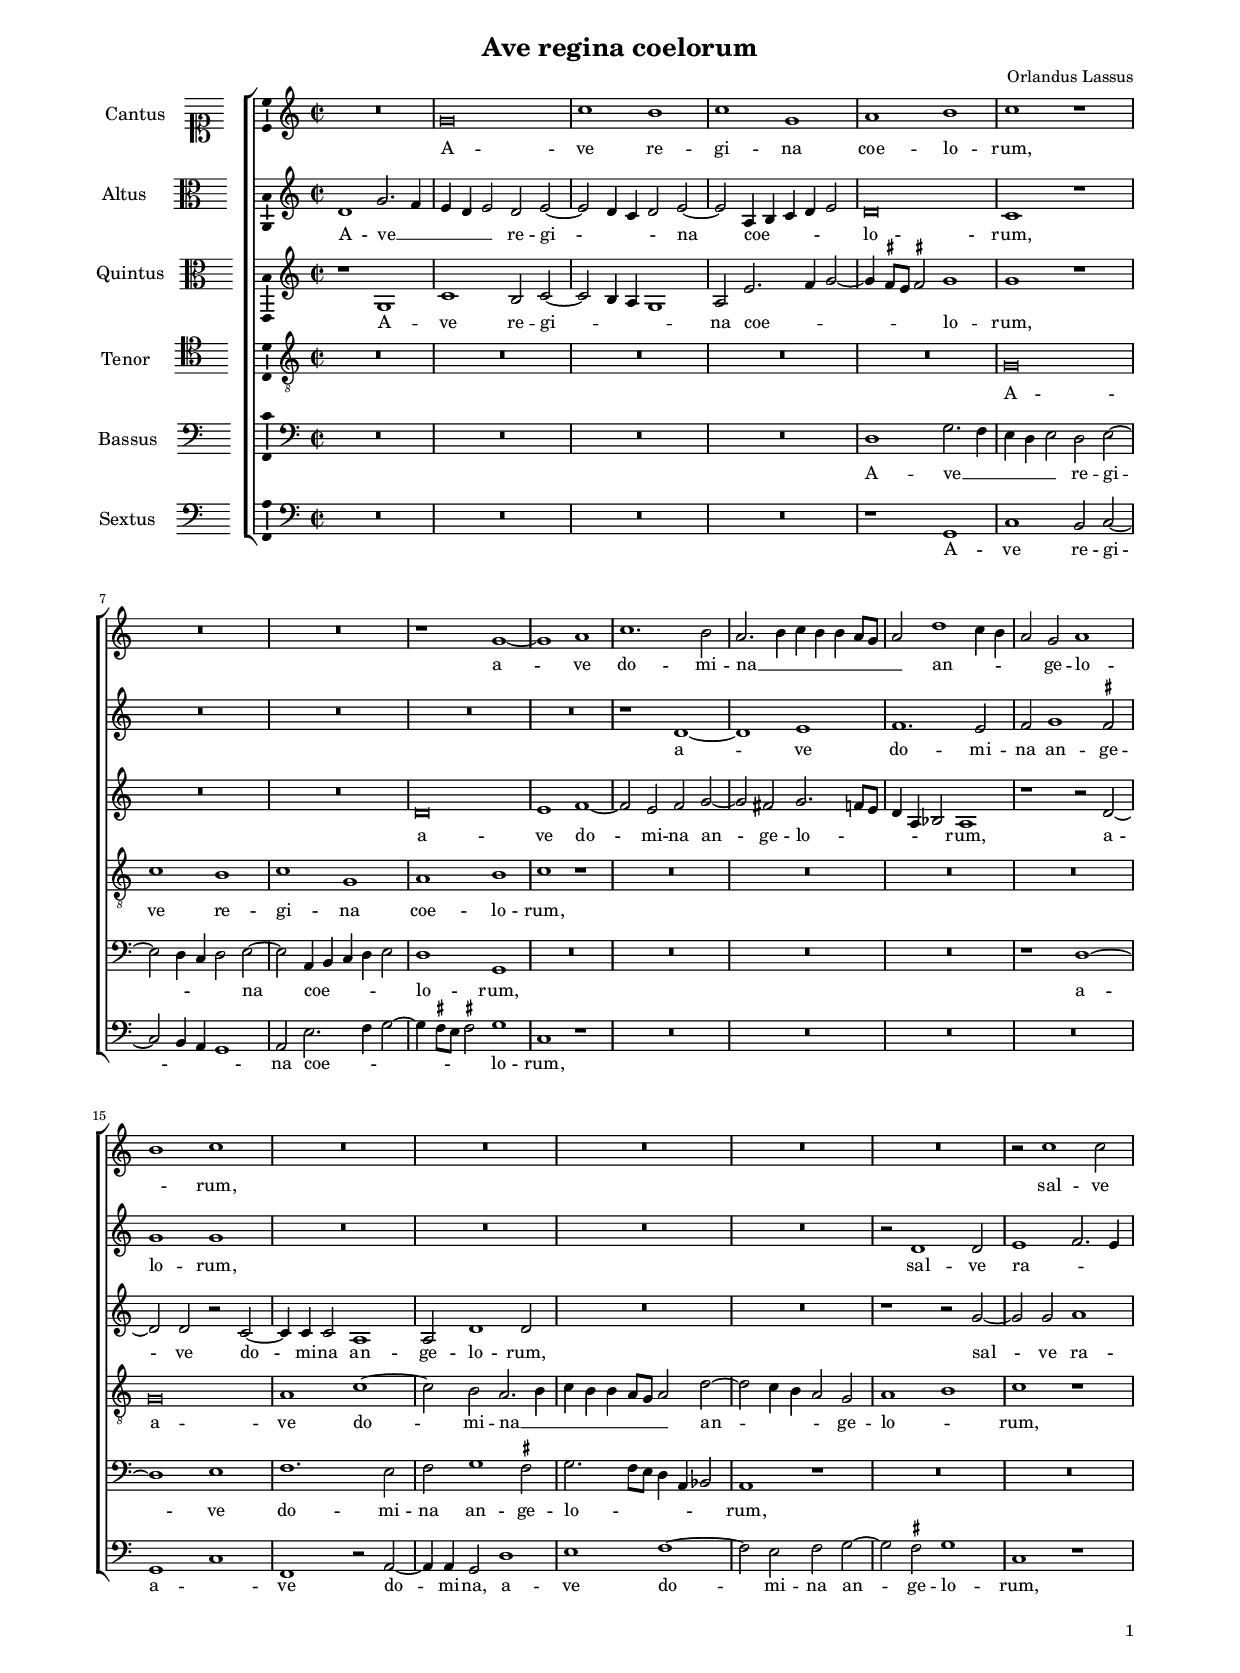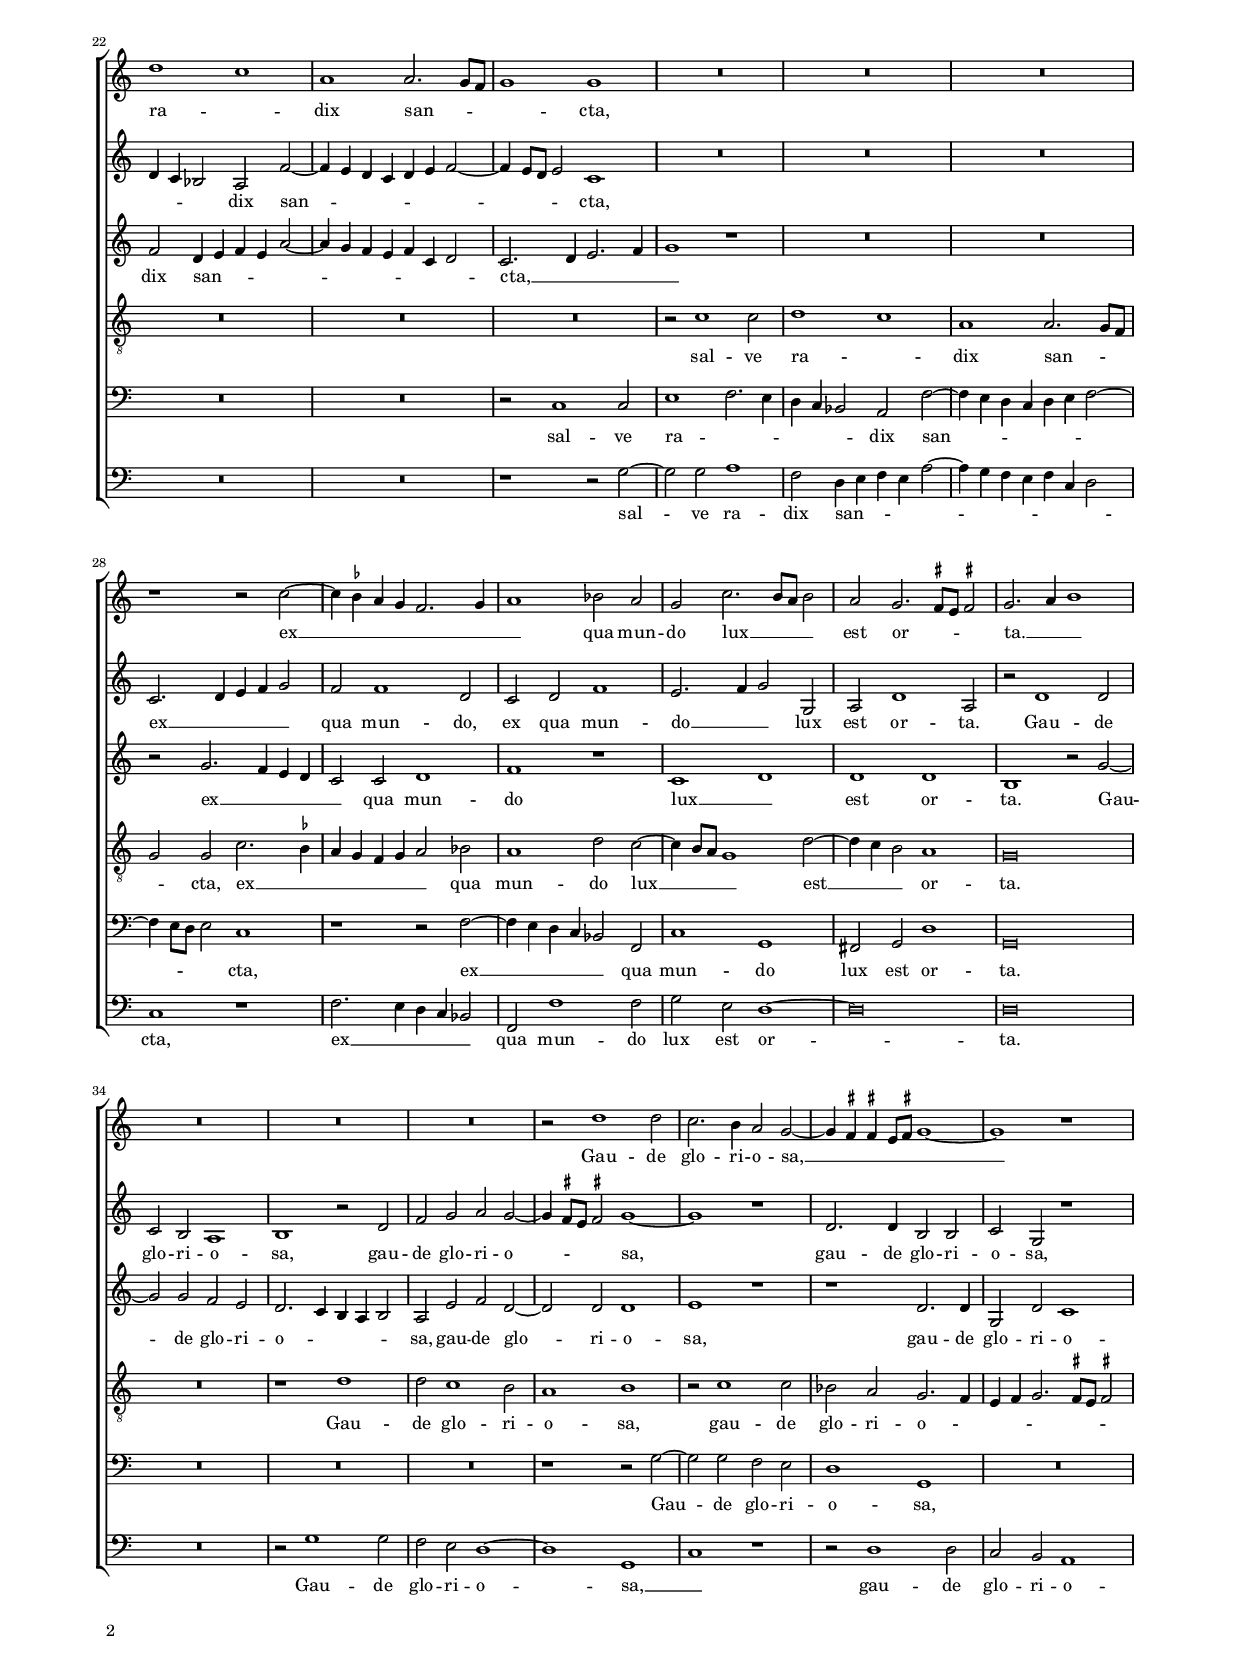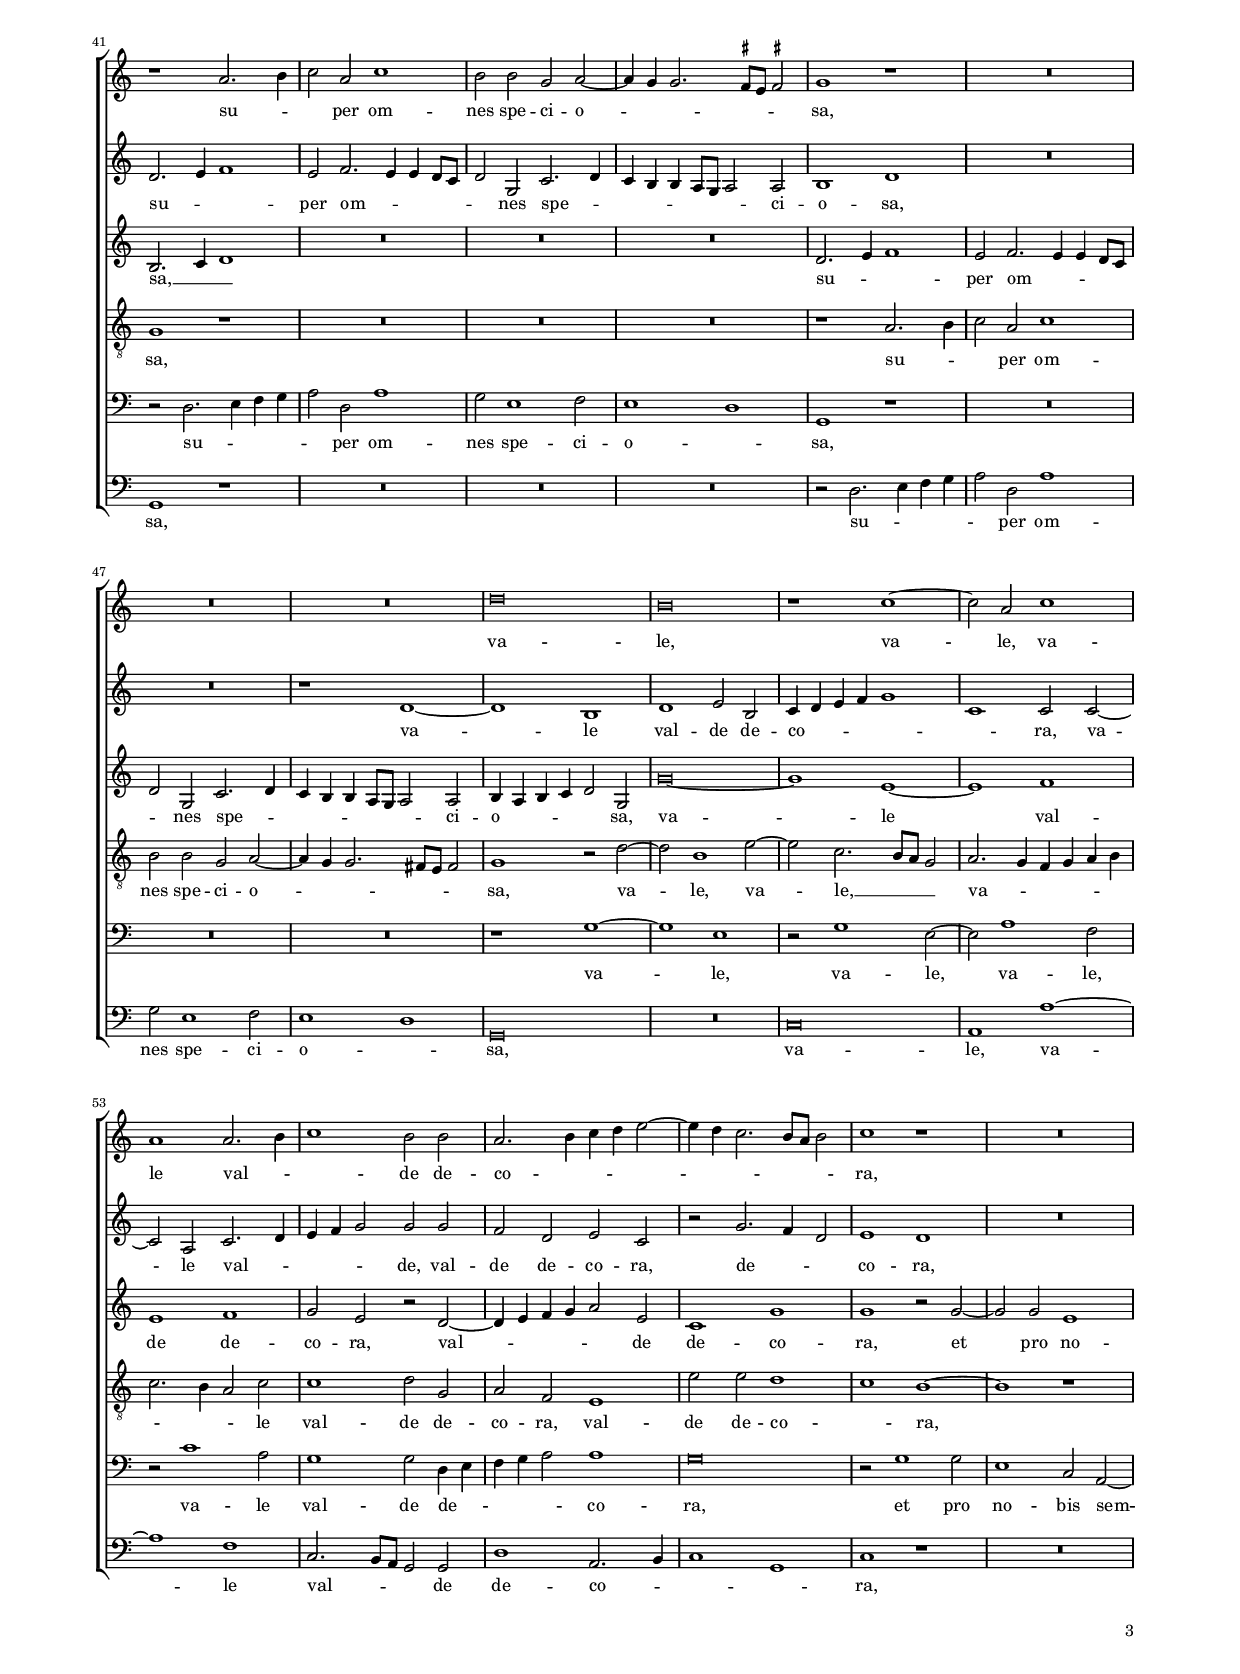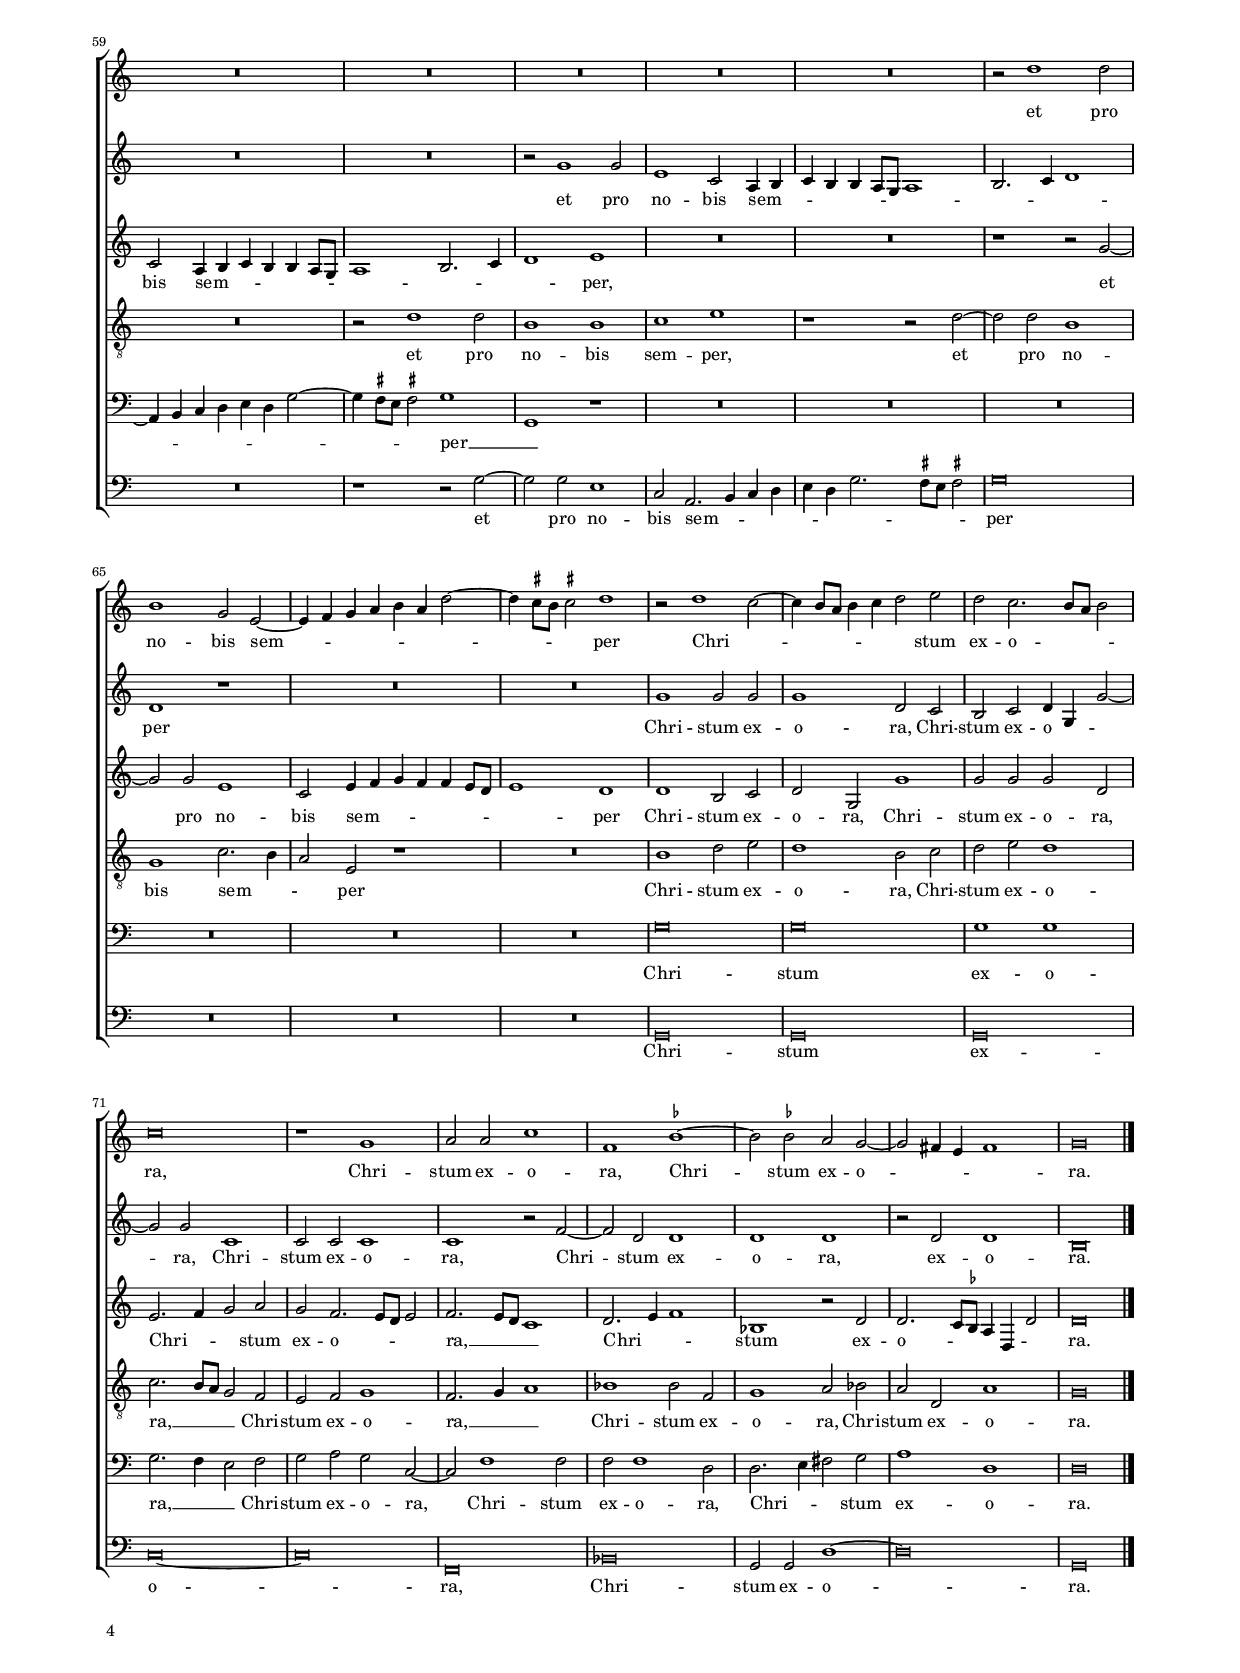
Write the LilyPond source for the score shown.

\header
{
  title="Ave regina coelorum"
  composer="Orlandus Lassus"
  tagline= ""
}

\version "2.24.1"
\language deutsch
#(set-global-staff-size 14.2)
% #(set-default-paper-size "letter")
#(ly:set-option 'point-and-click #f)


\paper
	{
	top-margin = 1.5 \cm
	bottom-margin = 1 \cm
	left-margin = 1.8 \cm
	right-margin = 1.8 \cm
	ragged-bottom = ##f
	ragged-last-bottom = ##t
	print-page-number = ##f
	system-system-spacing = #'((basic-distance . 16) (minimum-distance . 14) (padding . 5) (strechability . 50))
	oddFooterMarkup=\markup   \fill-line { "" \fromproperty #'page:page-number-string }
	evenFooterMarkup=\markup  \fill-line { \fromproperty #'page:page-number-string "" }
	last-bottom-spacing = #'((basic-distance . 12) (minimum-distance . 7) (padding . 4))
	systems-per-page = 3
%	page-count = 4
%	min-systems-per-page = 3
	}


global = {
	\key c \major
	\time 2/2 \set Score.measureLength = #(ly:make-moment 2/1)
	\skip 1*2*77 \bar "|."
	}

ficta = { \once \set suggestAccidentals = ##t }
	
forget = #(define-music-function (music) (ly:music?) #{
	\accidentalStyle forget
	$music
	\accidentalStyle default
	#})



incipitcantus = \markup { \score {
	{
	\set Staff.instrumentName = \markup { \fontsize #1 "Cantus" }
	\key c \major
	\clef soprano
	s4 \bar ""
	}
	\layout  {
	raggedright = ##t
	indent = 1.6 \cm
	line-width = 2.5 \cm
	\context { \Staff \remove Time_signature_engraver }
	\override Staff.Clef.Y-extent = #'(0 . 0)
	}} \hspace #1 }

      
incipitaltus = \markup { \score {
	{
	\set Staff.instrumentName = \markup { \fontsize #1 "Altus" }
	\key c \major
	\clef alto
	s4 \bar ""
	}
	\layout  {
	raggedright = ##t
	indent = 1.6 \cm
	line-width = 2.5 \cm
	\context { \Staff \remove Time_signature_engraver }
	\override Staff.Clef.Y-extent = #'(0 . 0)
	}} \hspace #1 }
      
      
incipitquintus = \markup { \score {
	{
	\set Staff.instrumentName = \markup { \fontsize #1 "Quintus" }
	\key c \major
	\clef alto
	s4 \bar ""
	}
	\layout  {
	raggedright = ##t
	indent = 1.6 \cm
	line-width = 2.5 \cm
	\context { \Staff \remove Time_signature_engraver }
	\override Staff.Clef.Y-extent = #'(0 . 0)
	}} \hspace #1 }
    
    
incipittenor = \markup { \score {
	{
	\set Staff.instrumentName = \markup { \fontsize #1 "Tenor" }
	\key c \major
	\clef tenor
	s4 \bar ""
	}
	\layout  {
	raggedright = ##t
	indent = 1.6 \cm
	line-width = 2.5 \cm
	\context { \Staff \remove Time_signature_engraver }
	\override Staff.Clef.Y-extent = #'(0 . 0)
	}} \hspace #1 }
      
      
incipitbassus = \markup { \score {
	{
	\set Staff.instrumentName = \markup { \fontsize #1 "Bassus" }
	\key c \major
	\clef bass
	s4 \bar ""
	}
	\layout  {
	raggedright = ##t
	indent = 1.6 \cm
	line-width = 2.5 \cm
	\context { \Staff \remove Time_signature_engraver }
	\override Staff.Clef.Y-extent = #'(0 . 0)
	}} \hspace #1 }

    
incipitsextus = \markup { \score {
	{
	\set Staff.instrumentName = \markup { \fontsize #1 "Sextus" }
	\key c \major
	\clef bass
	s4 \bar ""
	}
	\layout  {
	raggedright = ##t
	indent = 1.6 \cm
	line-width = 2.5 \cm
	\context { \Staff \remove Time_signature_engraver }
	\override Staff.Clef.Y-extent = #'(0 . 0)
	}} \hspace #1 }
      

cantus =  \relative c''
	{
	R\breve
	g\breve
	c1 h
	c1 g
%5
	a1 h |
	c1 r
	R\breve
	R\breve
	r1 g~
%10
	g1 a |
	c1. h2
	a2. h4 c h h a8 g
	a2 d1 c4 h
	a2 g a1
%15
	h1 c |
	R\breve
	R\breve
	R\breve
	R\breve
%20
	R\breve |
	r2 c1 c2
	d1 c
	a1 a2. g8 f
	g1 g
%25
	R\breve |
	R\breve
	R\breve
	r1 r2 c~
	c4 \ficta b a g f2. g4
%30
	a1 b2 a |
	g2 c2. h8 a h2 % \stemDown \ficta b8 a \stemNeutral \ficta b!2
	a2 g2. \ficta fis8 e \ficta fis!2
	g2. a4 h1
	R\breve
%35
	R\breve |
	R\breve
	r2 d1 d2
	c2. h4 a2 g~
	g4 \ficta fis \ficta fis! e8 \ficta fis! g1~
%40
	g1 r |
	r1 a2. h4
	c2 a c1
	h2 h g a~
	a4 g g2. \ficta fis8 e \ficta fis!2
%45
	g1 r |
	R\breve
	R\breve
	R\breve
	d'\breve
%50
	h\breve |
	r1 c~
	c2 a c1
	a1 a2. h4
	c1 h2 h
%55
	a2. h4 c d e2~ |
	e4 d c2. h8 a h2
	c1 r
	R\breve
	R\breve
%60
	R\breve |
	R\breve
	R\breve
	R\breve
	r2 d1 d2
%65
	h1 g2 e~ |
	e4 f g a h a d2~
	d4 \ficta cis8 h \ficta cis!2 d1
	r2 d1 c2~
	c4 h8 a h4 c d2 e
%70
	d2 c2. h8 a h2 |
	c\breve
	r1 g
	a2 a c1
	f,1 \ficta b~
%75
	\ficta b2 \ficta b! a g~ |
	g2 fis4 e fis1
	g\breve |
	}


altus = \relative c'
	{
	d1 g2. f4
	e4 d e2 d e~
	e2 d4 c d2 e~
	e2 a,4 h c d e2
%5
	d\breve |
	c1 r
	R\breve
	R\breve
	R\breve
%10
	R\breve |
	r1 d~
	d1 e
	f1. e2
	f2 g1 \ficta fis2
%15
	g1 g |
	R\breve
	R\breve
	R\breve
	R\breve
%20
	r2 d1 d2 |
	e1 f2. e4
	d4 c b2 a f'~
	f4 e d c d e f2~
	f4 e8 d e2 c1
%25
	R\breve |
	R\breve
	R\breve
	c2. d4 e f g2
	f2 f1 d2
%30
	c2 d f1 |
	e2. f4 g2 g,
	a2 d1 a2
	r2 d1 d2
	c2 h a1
%35
	h1 r2 d |
	f2 g a g~
	g4 \ficta fis8 e \ficta fis!2 g1~
	g1 r
	d2. d4 h2 h
%40
	c2 g r1 |
	d'2. e4 f1
	e2 f2. e4 e d8 c
	d2 g, c2. d4
	c4 h h a8 g a2 a
%45
	h1 d |
	R\breve
	R\breve
	r1 d~
	d1 h
%50
	d1 e2 h |
	c4 d e f g1
	c,1 c2 c~
	c2 a c2. d4
	e4 f g2 g g
%55
	f2 d e c |
	r2 g'2. f4 d2
	e1 d
	R\breve
	R\breve
%60
	R\breve |
	r2 g1 g2
	e1 c2 a4 h
	c4 h h a8 g a1
	h2. c4 d1
%65
	d1 r |
	R\breve
	R\breve
	g1 g2 g
	g1 d2 c
%70
	h2 c d4 g, g'2~ |
	g2 g c,1
	c2 c c1
	c1 r2 f~
	f2 d d1
%75
	d1 d |
	r2 d d1
	h\breve |
	}


quintus =  \relative c'
	{
	r1 g
	c1 h2 c~
	c2 h4 a g1
	a2 e'2. f4 g2~
%5
	g4 \ficta fis8 e \ficta fis!2 g1 |
	g1 r
	R\breve
	R\breve
	d\breve
%10
	e1 f~ |
	f2 e f g~
	g2 fis g2. f8 e
	d4 a b2 a1
	r1 r2 d~
%15
	d2 d r c~ |
	c4 c c2 a1
	a2 d1 d2
	R\breve
	R\breve
%20
	r1 r2 g~ |
	g2 g a1
	f2 d4 e f e a2~
	a4 g f e f c d2
	c2. d4 e2. f4
%25
	g1 r |
	R\breve
	R\breve
	r2 g2. f4 e d
	c2 c d1
%30
	f1 r |
	c1 d
	d1 d
	h1 r2 g'~
	g2 g f e
%35
	d2. c4 h a h2 |
	a2 e' f d~
	d2 d d1
	e1 r
	r1 d2. d4
%40
	g,2 d' c1 |
	h2. c4 d1
	R\breve
	R\breve
	R\breve
%45
	d2. e4 f1 |
	e2 f2. e4 e d8 c
	d2 g, c2. d4
	c4 h h a8 g a2 a
	h4 a h c d2 g,
%50
	g'\breve~ |
	g1 e~
	e1 f
	e1 f
	g2 e r d~
%55
	d4 e f g a2 e |
	c1 g'
	g1 r2 g~
	g2 g e1
	c2 a4 h c h h a8 g
%60
	a1 h2. c4 |
	d1 e
	R\breve
	R\breve
	r1 r2 g~
%65
	g2 g e1 |
	c2 e4 f g f f e8 d
	e1 d
	d1 h2 c
	d2 g, g'1
%70
	g2 g g d |
	e2. f4 g2 a
	g2 f2. e8 d e2
	f2. e8 d c1
	d2. e4 f1
%75
	b,1 r2 d |
	d2. c8 \ficta b a4 d, d'2
	d\breve |
	}


tenor =  \relative c'
	{
	R\breve
	R\breve
	R\breve
	R\breve
%5
	R\breve |
	g\breve
	c1 h
	c1 g
	a1 h
%10
	c1 r |
	R\breve
	R\breve
	R\breve
	R\breve
%15
	g\breve |
	a1 c~
	c2 h a2. h4
	c4 h h a8 g a2 d~
	d2 c4 h a2 g
%20
	a1 h |
	c1 r
	R\breve
	R\breve
	R\breve
%25
	r2 c1 c2 |
	d1 c
	a1 a2. g8 f
	g2 g c2. \ficta b4
	a4 g f g a2 b
%30
	a1 d2 c~ |
	c4 h8 a g1 d'2~
	d4 c h2 a1
	g\breve
	R\breve
%35
	r1 d' |
	d2 c1 h2
	a1 h
	r2 c1 c2
	b2 a g2. f4
%40
	e4 f g2. \ficta fis8 e \ficta fis!2 |
	g1 r
	R\breve
	R\breve
	R\breve
%45
	r1 a2. h4 |
	c2 a c1
	h2 h g a~
	a4 g g2. fis8 e fis2
	g1 r2 d'~
%50
	d2 h1 e2~ |
	e2 c2. h8 a g2
	a2. g4 f4 g a h
	c2. h4 a2 c
	c1 d2 g,
%55
	a2 f e1 |
	e'2 e d1
	c1 h~
	h1 r
	R\breve
%60
	r2 d1 d2 |
	h1 h
	c1 e
	r1 r2 d~
	d2 d h1
%65
	g1 c2. h4 |
	a2 e r1
	R\breve
	h'1 d2 e
	d1 h2 c
%70
	d2 e d1 |
	c2. h8 a g2 f
	e2 f g1
	f2. g4 a1
	b1 b2 f
%75
	g1 a2 b |
	a2 d, a'1
	g\breve |
	}


bassus  =  \relative c
	{
	R\breve
	R\breve
	R\breve
	R\breve
%5
	d1 g2. f4 |
	e4 d e2 d e~
	e2 d4 c d2 e~
	e2 a,4 h c d e2
	d1 g,
%10
	R\breve |
	R\breve
	R\breve
	R\breve
	r1 d'~
%15
	d1 e |
	f1. e2
	f2 g1 \ficta fis2
	g2. f8 e d4 a b2
	a1 r
%20
	R\breve |
	R\breve
	R\breve
	R\breve
	r2 c1 c2
%25
	e1 f2. e4 |
	d4 c b2 a f'~
	f4 e d c d e f2~
	f4 e8 d e2 c1
	r1 r2 f~
%30
	f4 e d c b2 f |
	c'1 g
	fis2 g d'1
	g,\breve
	R\breve
%35
	R\breve |
	R\breve
	r1 r2 g'~
	g2 g f e
	d1 g,
%40
	R\breve |
	r2 d'2. e4 f g
	a2 d, a'1
	g2 e1 f2
	e1 d
%45
	g,1 r |
	R\breve
	R\breve
	R\breve
	r1 g'~
%50
	g1 e |
	r2 g1 e2~
	e2 a1 f2
	r2 c'1 a2
	g1 g2 d4 e
%55
	f4 g a2 a1 |
	g\breve
	r2 g1 g2
	e1 c2 a~
	a4 h c d e d g2~
%60
	g4 \ficta fis8 e \ficta fis!2 g1 |
	g,1 r
	R\breve
	R\breve
	R\breve
%65
	R\breve |
	R\breve
	R\breve
	g'\breve
	g\breve
%70
	g1 g |
	g2. f4 e2 f
	g2 a g c,~
	c2 f1 f2
	f2 f1 d2
%75
	d2. e4 fis2 g |
	a1 d,
	d\breve |
	}


sextus  =  \relative c
	{
	R\breve
	R\breve
	R\breve
	R\breve
%5
	r1 g |
	c1 h2 c~
	c2 h4 a g1
	a2 e'2. f4 g2~
	g4 \ficta fis8 e \ficta fis!2 g1
%10
	c,1 r |
	R\breve
	R\breve
	R\breve
	R\breve
%15
	g1 c |
	f,1 r2 a~
	a4 a g2 d'1
	e1 f~
	f2 e f g~
%20
	g2 \ficta fis g1 |
	c,1 r
	R\breve
	R\breve
	r1 r2 g'~
%25
	g2 g a1 |
	f2 d4 e f e a2~
	a4 g f e f c d2
	c1 r
	f2. e4 d c b2
%30
	f2 f'1 f2 |
	g2 e d1~
	d\breve
	d\breve
	R\breve
%35
	r2 g1 g2 |
	f2 e d1~
	d1 g,
	c1 r
	r2 d1 d2
%40
	c2 h a1 |
	g1 r
	R\breve
	R\breve
	R\breve
%45
	r2 d'2. e4 f g |
	a2 d, a'1
	g2 e1 f2
	e1 d
	g,\breve
%50
	R\breve |
	c\breve
	a1 a'~
	a1 f
	c2. h8 a g2 g
%55
	d'1 a2. h4 |
	c1 g
	c1 r
	R\breve
	R\breve
%60
	r1 r2 g'~ |
	g2 g e1
	c2 a2. h4 c d	
	e4 d g2. \ficta fis8 e \ficta fis!2
	g\breve
%65
	R\breve |
	R\breve
	R\breve
	g,\breve
	g\breve
%70
	g\breve |
	c\breve~
	c\breve
	f,\breve
	b\breve
%75
	g2 g d'1~ |
	d\breve
	g,\breve |
	}


lyricscantus = \lyricmode {
	A -- ve re -- gi -- na coe -- lo -- rum,
	a -- ve do -- mi -- na __ _ _ _ _ _ _ _ an -- _ _ _ ge -- lo -- _ rum,
	sal -- ve ra -- _ dix san -- _ _ _ cta,
	ex __ _ _ _ _ _ _ qua mun -- do lux __ _ _ _ est or -- _ _ _ ta. __ _ _
	Gau -- de glo -- ri -- o -- sa, __ _ _ _ _ _
	su -- _ _ per om -- nes spe -- ci -- o -- _ _ _ _ _ sa,
	va -- le,
	va -- le,
	va -- le val -- _ _ de de -- co -- _ _ _ _ _ _ _ _ _ ra,
	et pro no -- bis sem -- _ _ _ _ _ _ _ _ _ per
	Chri -- _ _ _ _ _ _ stum ex -- o -- _ _ _ ra,
	Chri -- stum ex -- o -- ra,
	Chri -- stum ex -- o -- _ _ _ ra.
	}


lyricsaltus = \lyricmode {
	A -- ve __ _ _ _ _ re -- gi -- _ _ _ na coe -- _ _ _ _ lo -- rum,
	a -- ve do -- mi -- na an -- ge -- lo -- rum,
	sal -- ve ra -- _ _ _ _ _ dix san -- _ _ _ _ _ _ _ _ _ cta,
	ex __ _ _ _ _ qua mun -- do,
	ex qua mun -- do __ _ _ lux est or -- ta.
	Gau -- de glo -- ri -- o -- sa,
	gau -- de glo -- ri -- o -- _ _ _ sa,
	gau -- de glo -- ri -- o -- sa,
	su -- _ _ per om -- _ _ _ _ _ nes spe -- _ _ _ _ _ _ _ ci -- o -- sa,
	va -- le val -- de de -- co -- _ _ _ _ _ ra,
	va -- le val -- _ _ _ _ de,
	val -- de de -- co -- ra,
	de -- _ _ co -- ra,
	et pro no -- bis sem -- _ _ _ _ _ _ _ _ _ _ per
	Chri -- stum ex -- o -- ra,
	Chri -- stum ex -- o -- _ _ ra,
	Chri -- stum ex -- o -- ra,
	Chri -- stum ex -- o -- ra,
	ex -- o -- ra.
	}


lyricsquintus = \lyricmode {
	A -- ve re -- gi -- _ _ _ na coe -- _ _ _ _ _ lo -- rum,
	a -- ve do -- mi -- na an -- ge -- lo -- _ _ _ _ _ rum,
	a -- ve do -- mi -- na an -- ge -- lo -- rum,
	sal -- ve ra -- dix san -- _ _ _ _ _ _ _ _ _ _ cta, __ _ _ _ _
	ex __ _ _ _ _ qua mun -- do lux __ _ est or -- ta.
	Gau -- de glo -- ri -- o -- _ _ _ _ sa,
	gau -- de glo -- ri -- o -- sa,
	gau -- de glo -- ri -- o -- sa, __ _ _
	su -- _ _ per om -- _ _ _ _ _ nes spe -- _ _ _ _ _ _ _ ci -- o -- _ _ _ _ sa,
	va -- le val -- de de -- co -- ra,
	val -- _ _ _ _ de de -- co -- ra,
	et pro no -- bis sem -- _ _ _ _ _ _ _ _ _ _ per,
	et pro no -- bis sem -- _ _ _ _ _ _ _ per
	Chri -- stum ex -- o -- ra,
	Chri -- stum ex -- o -- ra,
	Chri -- _ _ stum ex -- o -- _ _ _ ra, __ _ _ _
	Chri -- _ _ stum ex -- o -- _ _ _ _ _ ra.
	}
	

lyricstenor = \lyricmode {
	A -- ve re -- gi -- na coe -- lo -- rum,
	a -- ve do -- mi -- na __ _ _ _ _ _ _ _ an -- _ _ _ ge -- lo -- _ rum,
	sal -- ve ra -- _ dix san -- _ _ _ cta,
	ex __ _ _ _ _ _ _ qua mun -- do lux __ _ _ _ est __ _ _ or -- ta.
	Gau -- de glo -- ri -- o -- sa,
	gau -- de glo -- ri -- o -- _ _ _ _ _ _ _ sa,
	su -- _ _ per om -- nes spe -- ci -- o -- _ _ _ _ _ sa,
	va -- le,
	va -- le, __ _ _ _
	va -- _ _ _ _ _ _ _ _ le val -- de de -- co -- ra,
	val -- de de -- co -- _ ra,
	et pro no -- bis sem -- per,
	et pro no -- bis sem -- _ _ per
	Chri -- stum ex -- o -- ra,
	Chri -- stum ex -- o -- ra, __ _ _ _
	Chri -- stum ex -- o -- ra, __ _ _ 
	Chri -- stum ex -- o -- ra,
	Chri -- stum ex -- o -- ra.
	}


lyricsbassus = \lyricmode {
	A -- ve __ _ _ _ _ re -- gi -- _ _ _ na coe -- _ _ _ _ lo -- rum,
	a -- ve do -- mi -- na an -- ge -- lo -- _ _ _ _ _ rum,
	sal -- ve ra -- _ _ _ _ _ dix san -- _ _ _ _ _ _ _ _ _ cta,
	ex __ _ _ _ _ qua mun -- do lux est or -- ta.
	Gau -- de glo -- ri -- o -- sa,
	su -- _ _ _ _ per om -- nes spe -- ci -- o -- _ sa,
	va -- le,
	va -- le,
	va -- le,
	va -- le val -- de de -- _ _ _ _ co -- ra,
	et pro no -- bis sem -- _ _ _ _ _ _ _ _ _ per __ _
	Chri -- stum ex -- o -- ra, __ _ _
	Chri -- stum ex -- o -- ra,
	Chri -- stum ex -- o -- ra,
	Chri -- _ _ stum ex -- o -- ra.
	}


lyricssextus = \lyricmode {
	A -- ve re -- gi -- _ _ _ na coe -- _ _ _ _ _ lo -- rum,
	a -- _ ve do -- mi -- na,
	a -- ve do -- mi -- na an -- ge -- lo -- rum,
	sal -- ve ra -- dix san -- _ _ _ _ _ _ _ _ _ _ cta,
	ex __ _ _ _ _ qua mun -- do lux est or -- ta.
	Gau -- de glo -- ri -- o -- sa, __ _
	gau -- de glo -- ri -- o -- sa,
	su -- _ _ _ _ per om -- nes spe -- ci -- o -- _ sa,
	va -- le,
	va -- le val -- _ _ _ de de -- co -- _ _ _ ra,
	et pro no -- bis sem -- _ _ _ _ _ _ _ _ _ per
	Chri -- stum ex -- o -- ra,
	Chri -- stum ex -- o -- ra.
	}


\score
{  
	\transpose c c {
	\new ChoirStaff \with { \override StaffGrouper.staff-staff-spacing.basic-distance = #12 }
	<<

	\new Staff << \global
	\new Voice="v1" {
		\set Staff.instrumentName=\incipitcantus
		\set Staff.midiInstrument = "reed organ"
		\clef violin
		\cantus }
	\new Lyrics \lyricsto "v1" {\lyricscantus }
	>>


	\new Staff << \global
	\new Voice="v2" {
		\set Staff.instrumentName=\incipitaltus
		\set Staff.midiInstrument = "reed organ"
		\clef violin % "G_8"
		\altus}
	\new Lyrics \lyricsto "v2" {\lyricsaltus }
	>>


	\new Staff << \global
	\new Voice="v5" {
		\set Staff.instrumentName=\incipitquintus
		\set Staff.midiInstrument = "reed organ"
		\clef violin % "G_8"
		\quintus}
	\new Lyrics \lyricsto "v5" {\lyricsquintus }
	>>


	\new Staff << \global
	\new Voice="v3" {
		\set Staff.instrumentName=\incipittenor
		\set Staff.midiInstrument = "reed organ"
		\clef "G_8"
		\tenor }
	\new Lyrics \lyricsto "v3" {\lyricstenor }
	>>


	\new Staff << \global
	\new Voice="v4" {
		\set Staff.instrumentName=\incipitbassus
		\set Staff.midiInstrument = "reed organ"
		\clef bass 
		\bassus }
	\new Lyrics \lyricsto "v4" {\lyricsbassus}
	>>
	

	\new Staff << \global
	\new Voice="v6" {
		\set Staff.instrumentName=\incipitsextus
		\set Staff.midiInstrument = "reed organ"
		\clef bass 
		\sextus}
	\new Lyrics \lyricsto "v6" {\lyricssextus }
	>>

	>>
	} % transpose

	\layout
	{
	indent = 2.5 \cm
%	\context { \Lyrics \override VerticalAxisGroup.nonstaff-relatedstaff-spacing.padding = #2 }
%	\context { \Lyrics \override LyricText.font-size = #1 }
	\context { \Staff \override TimeSignature.break-visibility = #end-of-line-invisible }
	\context { \Staff \consists Ambitus_engraver }
	\context { \Score \override BarNumber.padding = #2 }
	\context { \Voice \override NoteHead.style = #'baroque }
	}

\midi
	{
	\tempo 2 = 90
	}

}


% EOF
